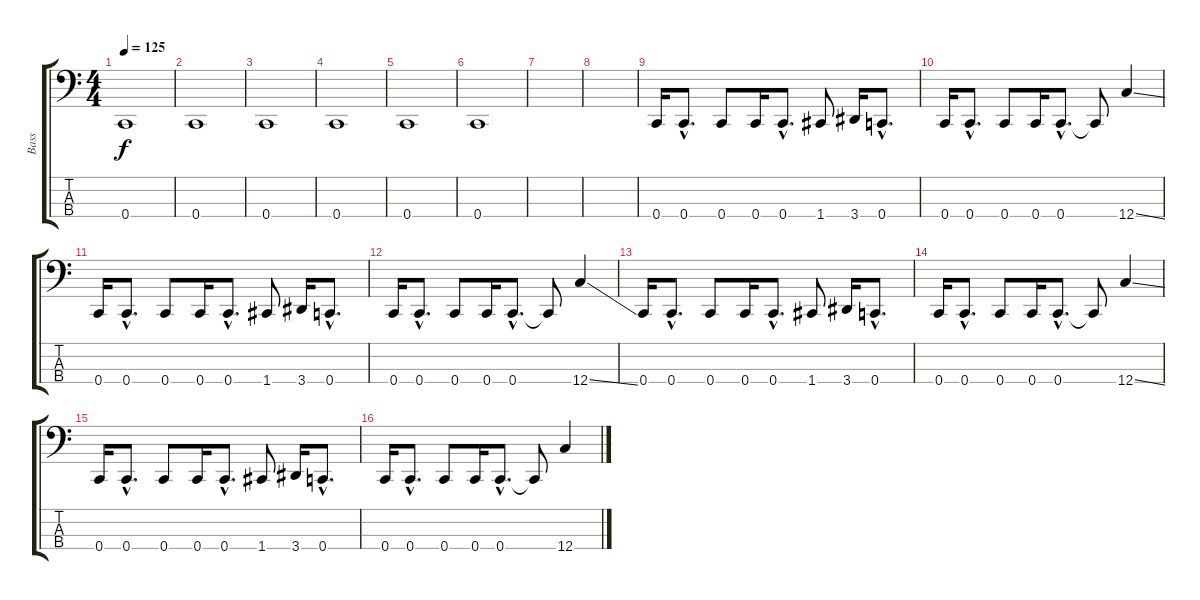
\track ("Bass" "Bass") {instrument electricbasspick}
\staff {score tabs}
\tuning (F2 C2 G1 C1) {hide}
\ts (4 4)
\tempo 125
\clef f4
\ks c
0.4.1{dy f} |
0.4.1 |
0.4.1 |
0.4.1 |
0.4.1 |
0.4.1 |
|
|
0.4.16 0.4{hac}.8{d} 0.4.8 0.4.16 0.4{hac}.8{d} 1.4.8 3.4.16 0.4{hac}.8{d} |
0.4.16 0.4{hac}.8{d} 0.4.8 0.4.16 0.4{hac}.8{d} 0.4{t}.8 12.4{ss}.4 |
0.4.16 0.4{hac}.8{d} 0.4.8 0.4.16 0.4{hac}.8{d} 1.4.8 3.4.16 0.4{hac}.8{d} |
0.4.16 0.4{hac}.8{d} 0.4.8 0.4.16 0.4{hac}.8{d} 0.4{t}.8 12.4{ss}.4 |
0.4.16 0.4{hac}.8{d} 0.4.8 0.4.16 0.4{hac}.8{d} 1.4.8 3.4.16 0.4{hac}.8{d} |
0.4.16 0.4{hac}.8{d} 0.4.8 0.4.16 0.4{hac}.8{d} 0.4{t}.8 12.4{ss}.4 |
0.4.16 0.4{hac}.8{d} 0.4.8 0.4.16 0.4{hac}.8{d} 1.4.8 3.4.16 0.4{hac}.8{d} |
0.4.16 0.4{hac}.8{d} 0.4.8 0.4.16 0.4{hac}.8{d} 0.4{t}.8 12.4{ss}.4
